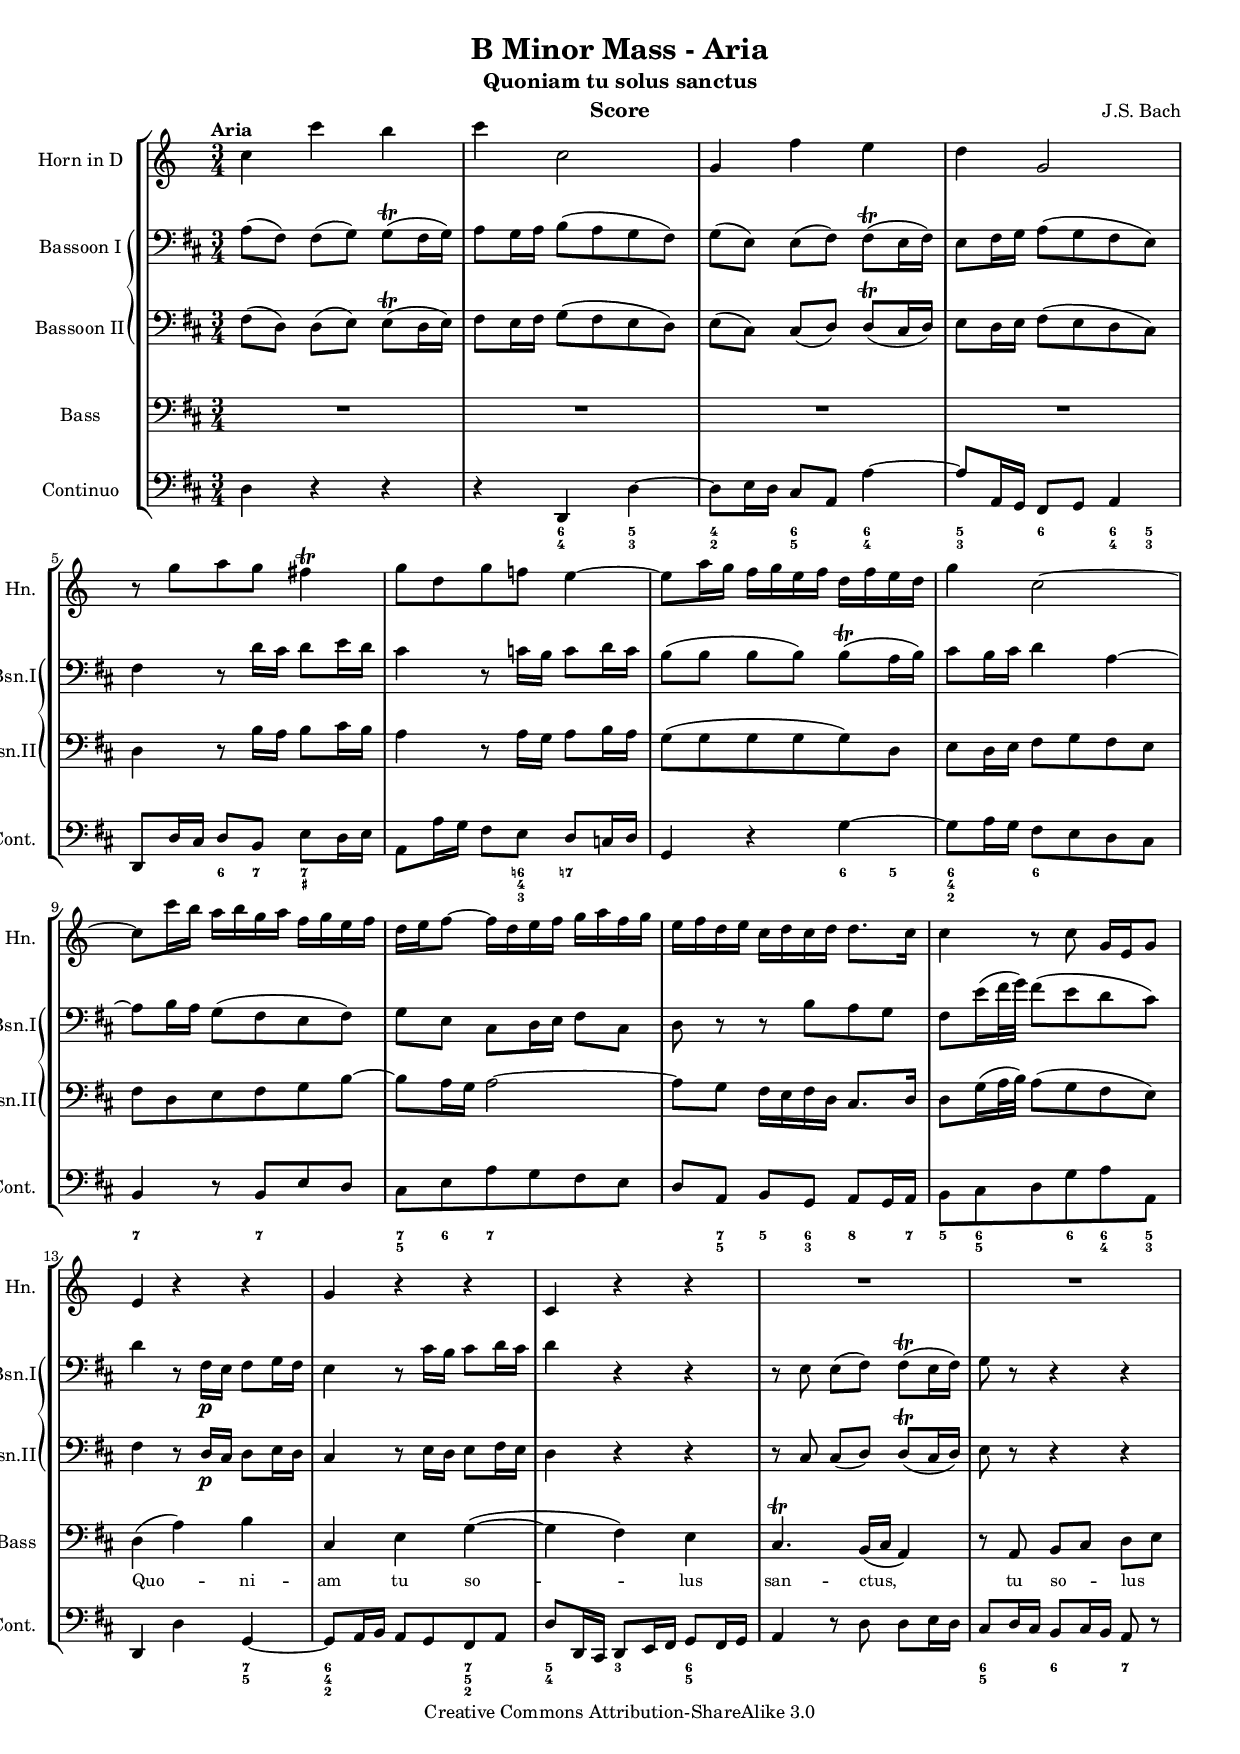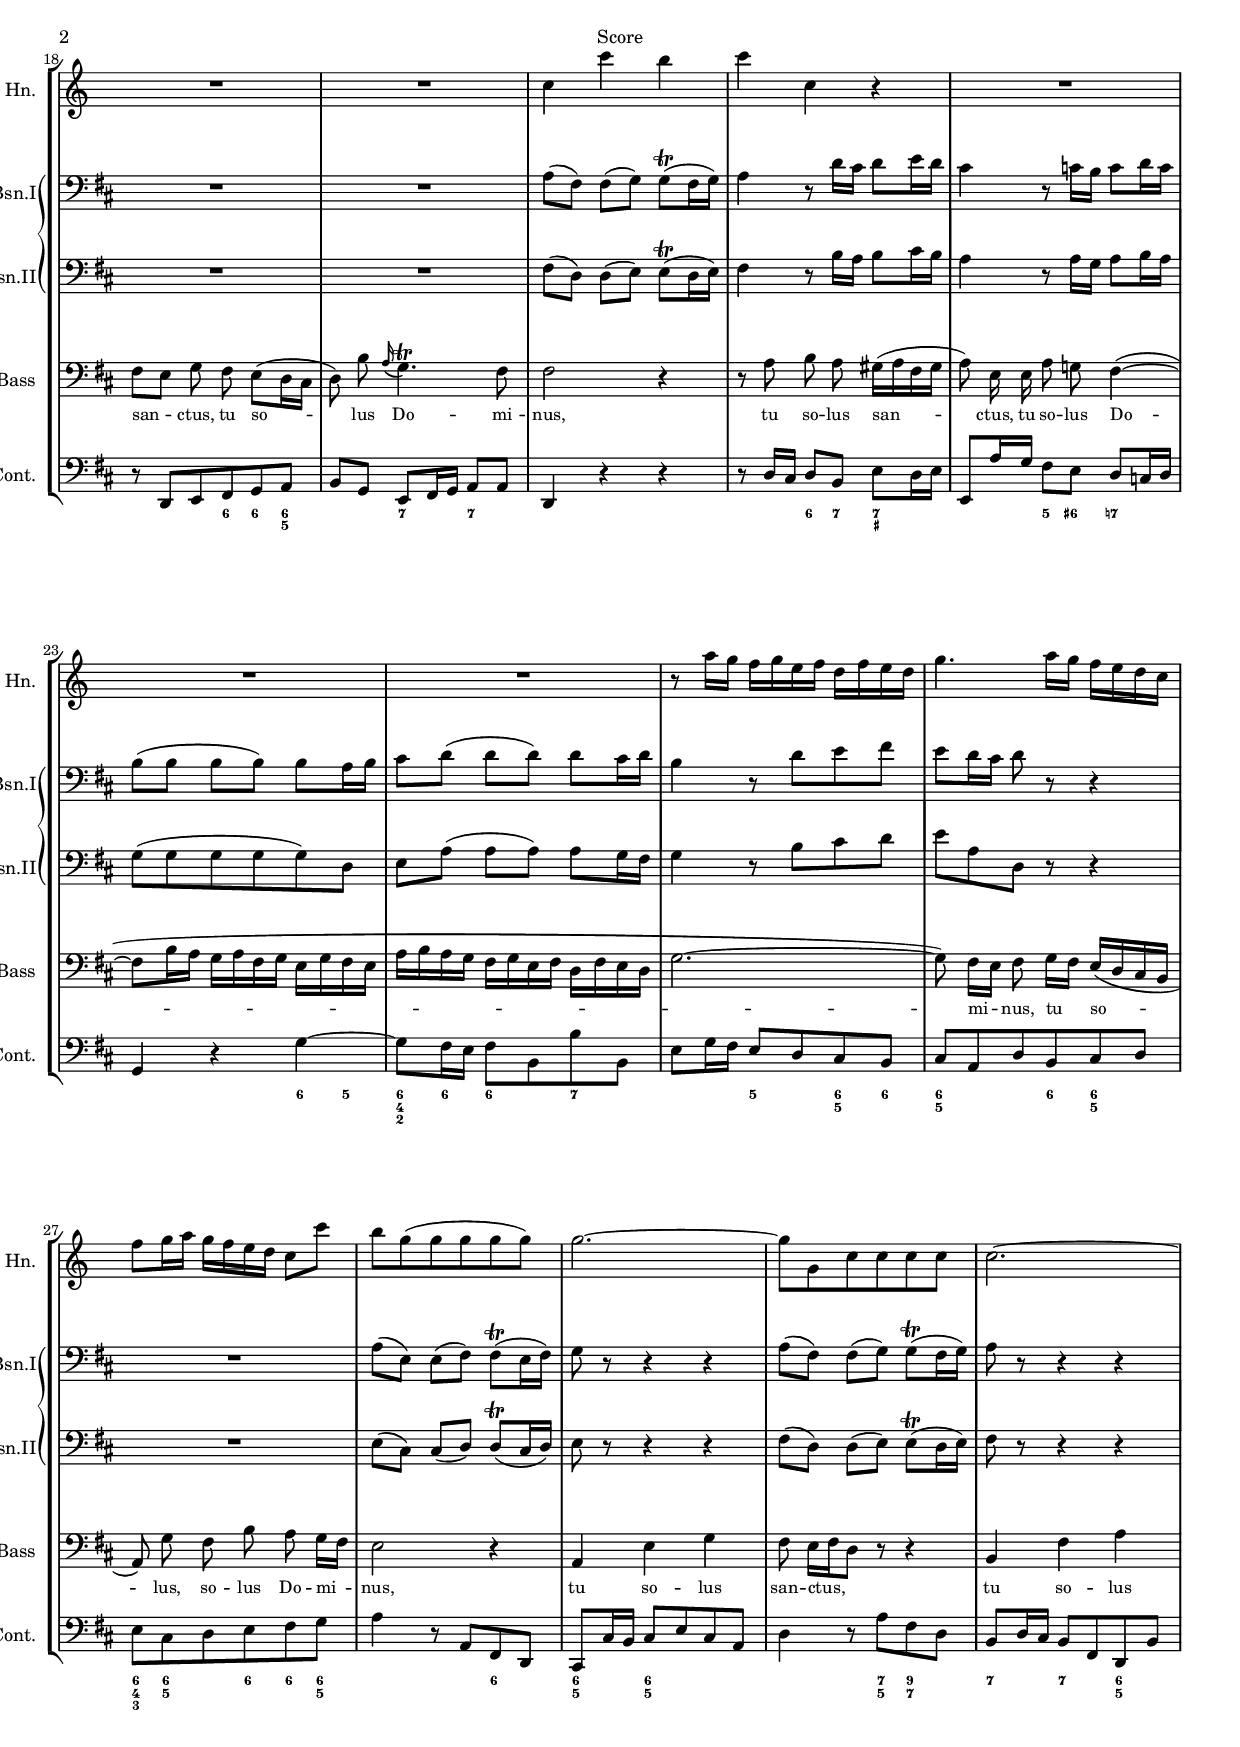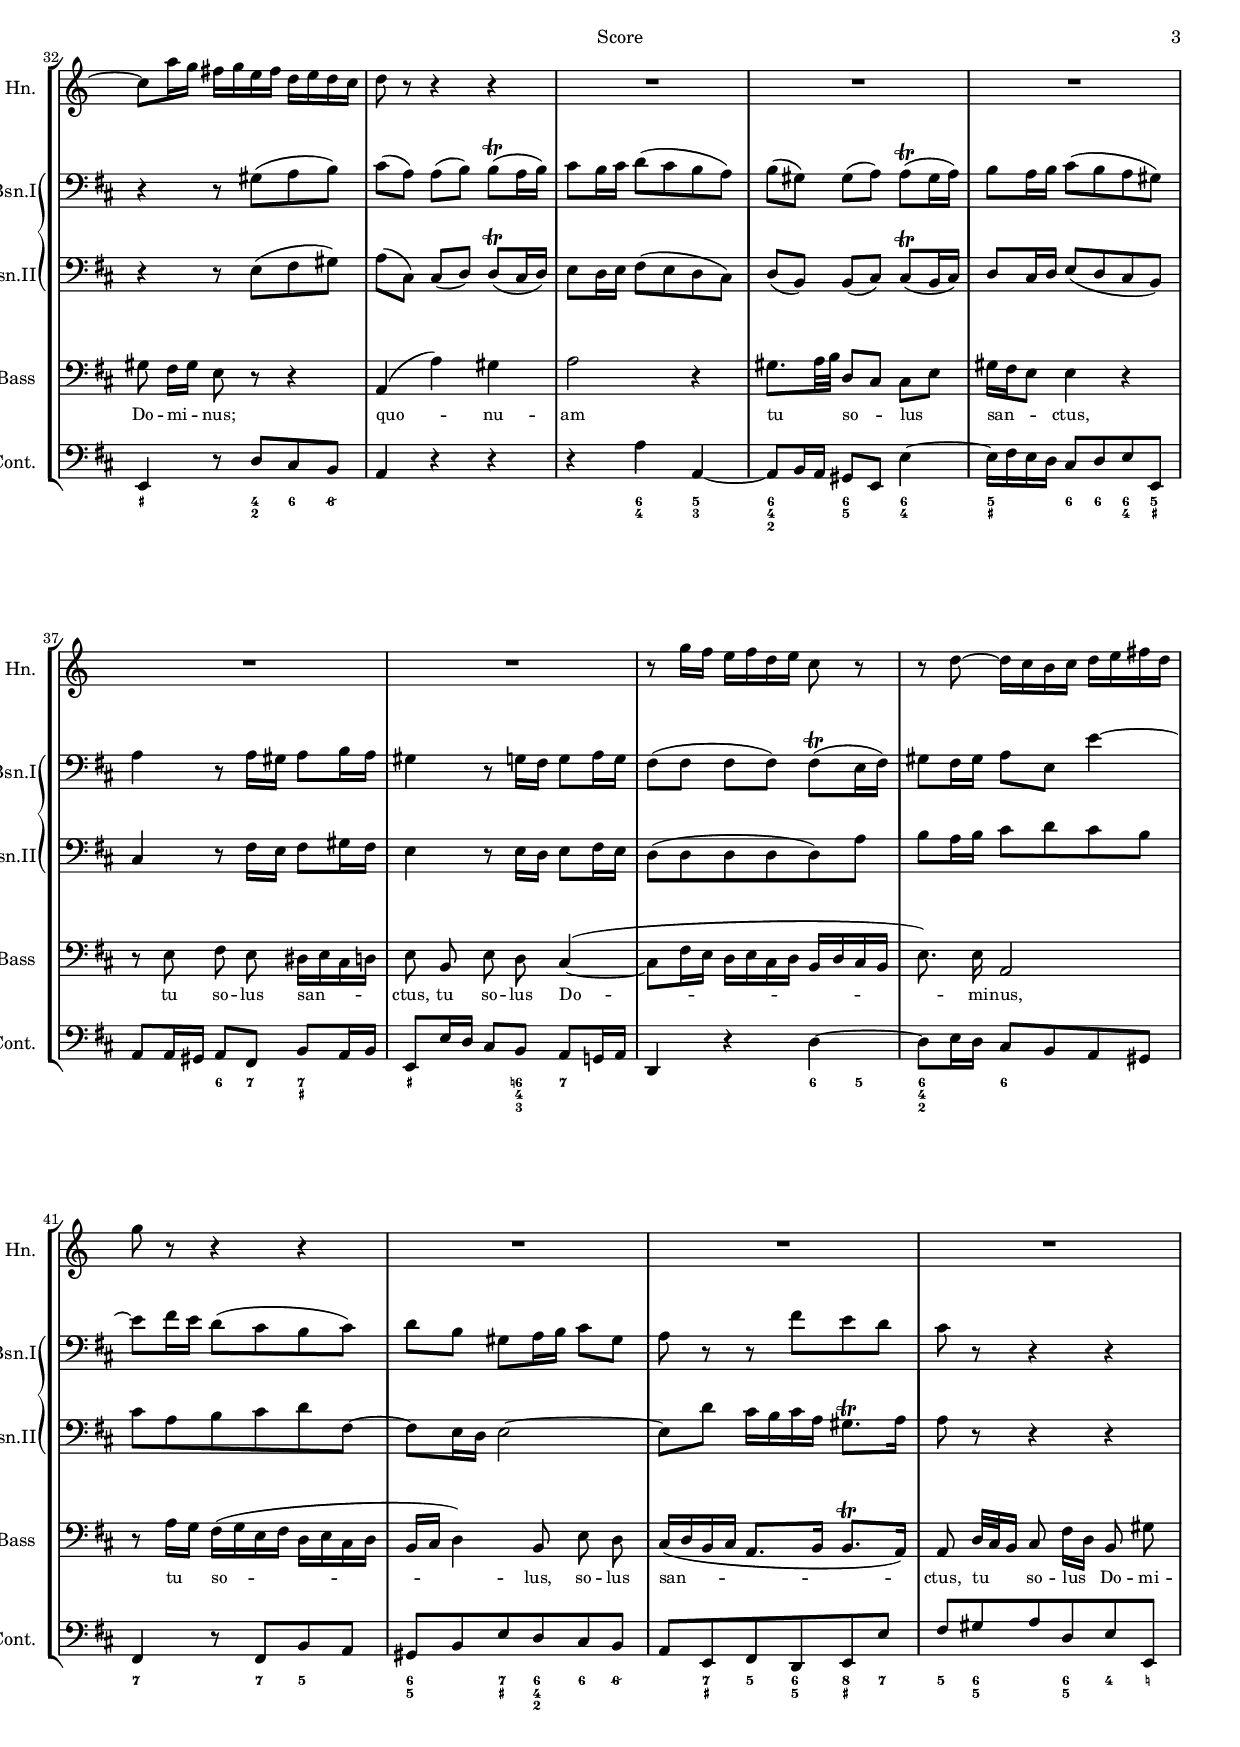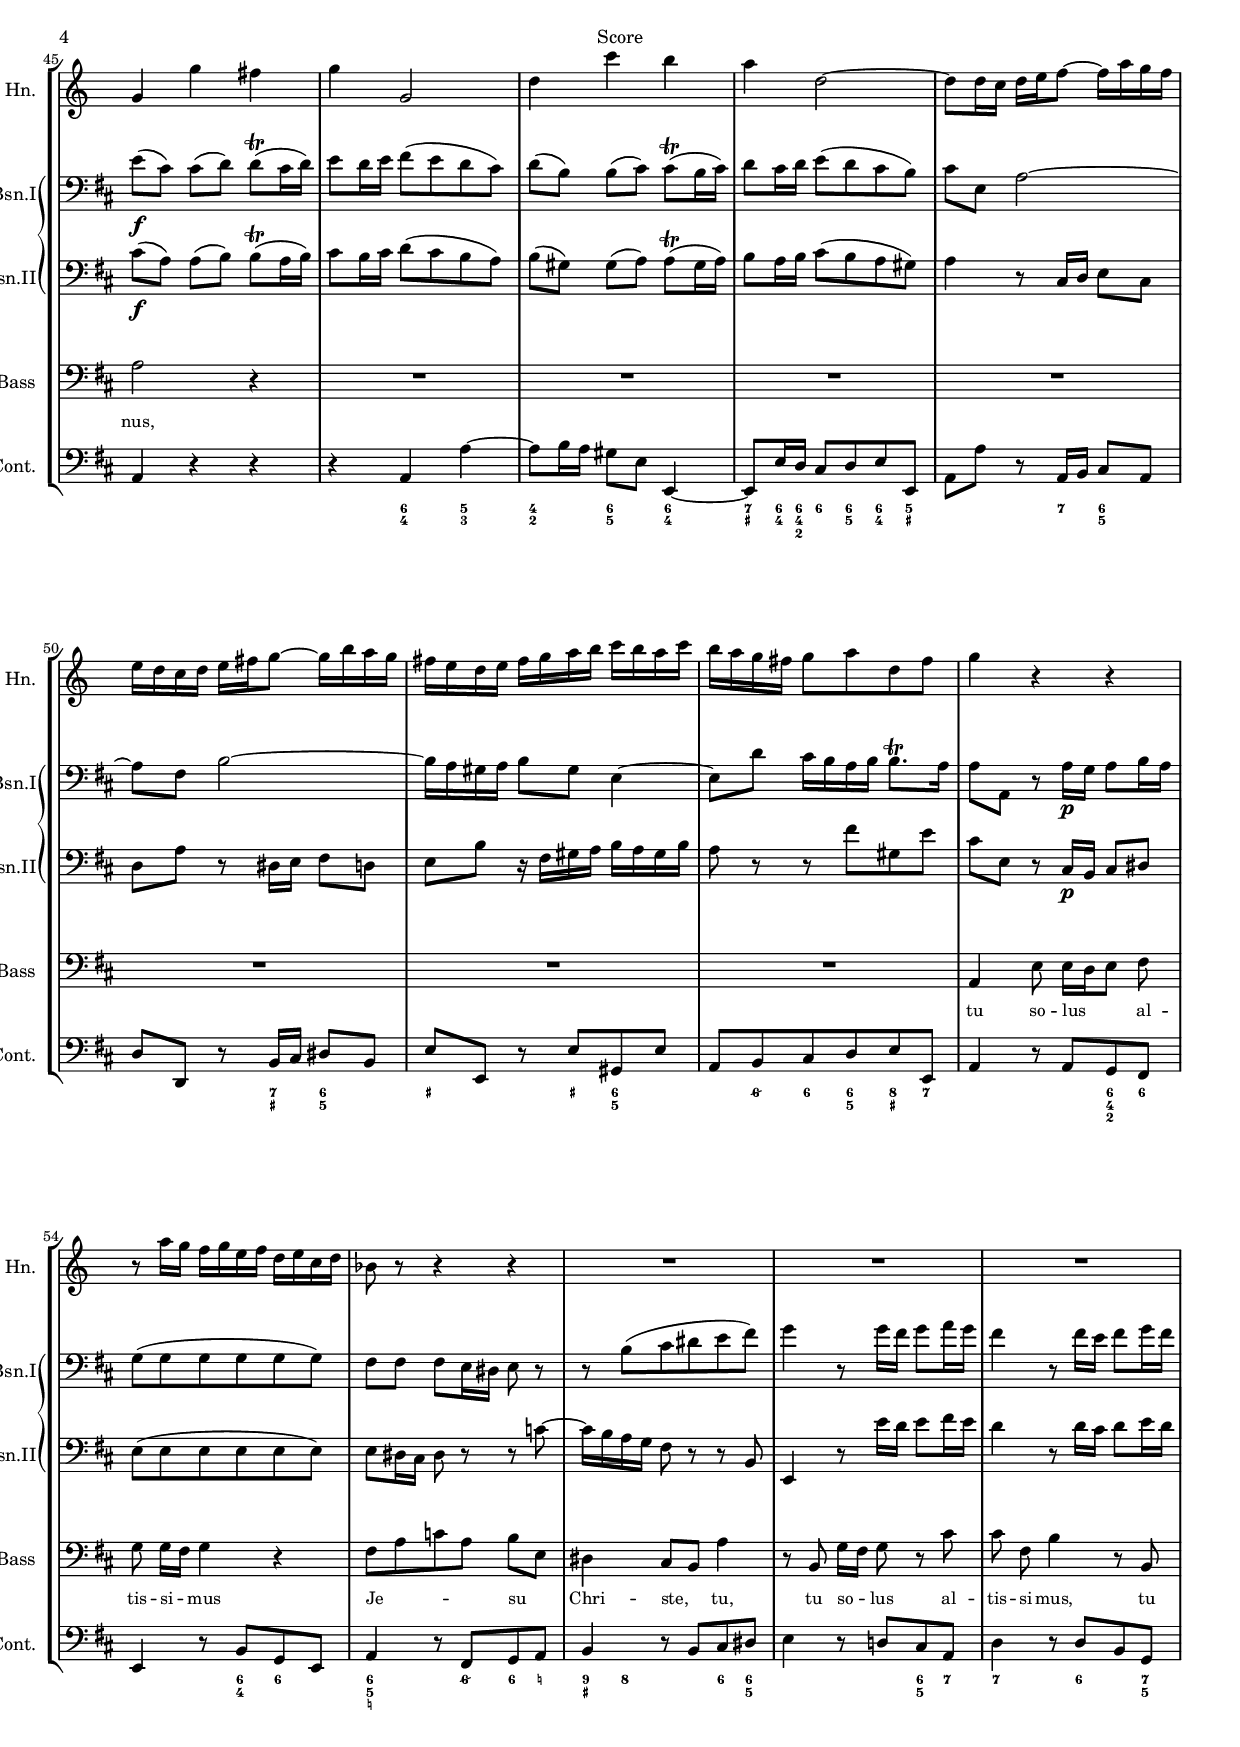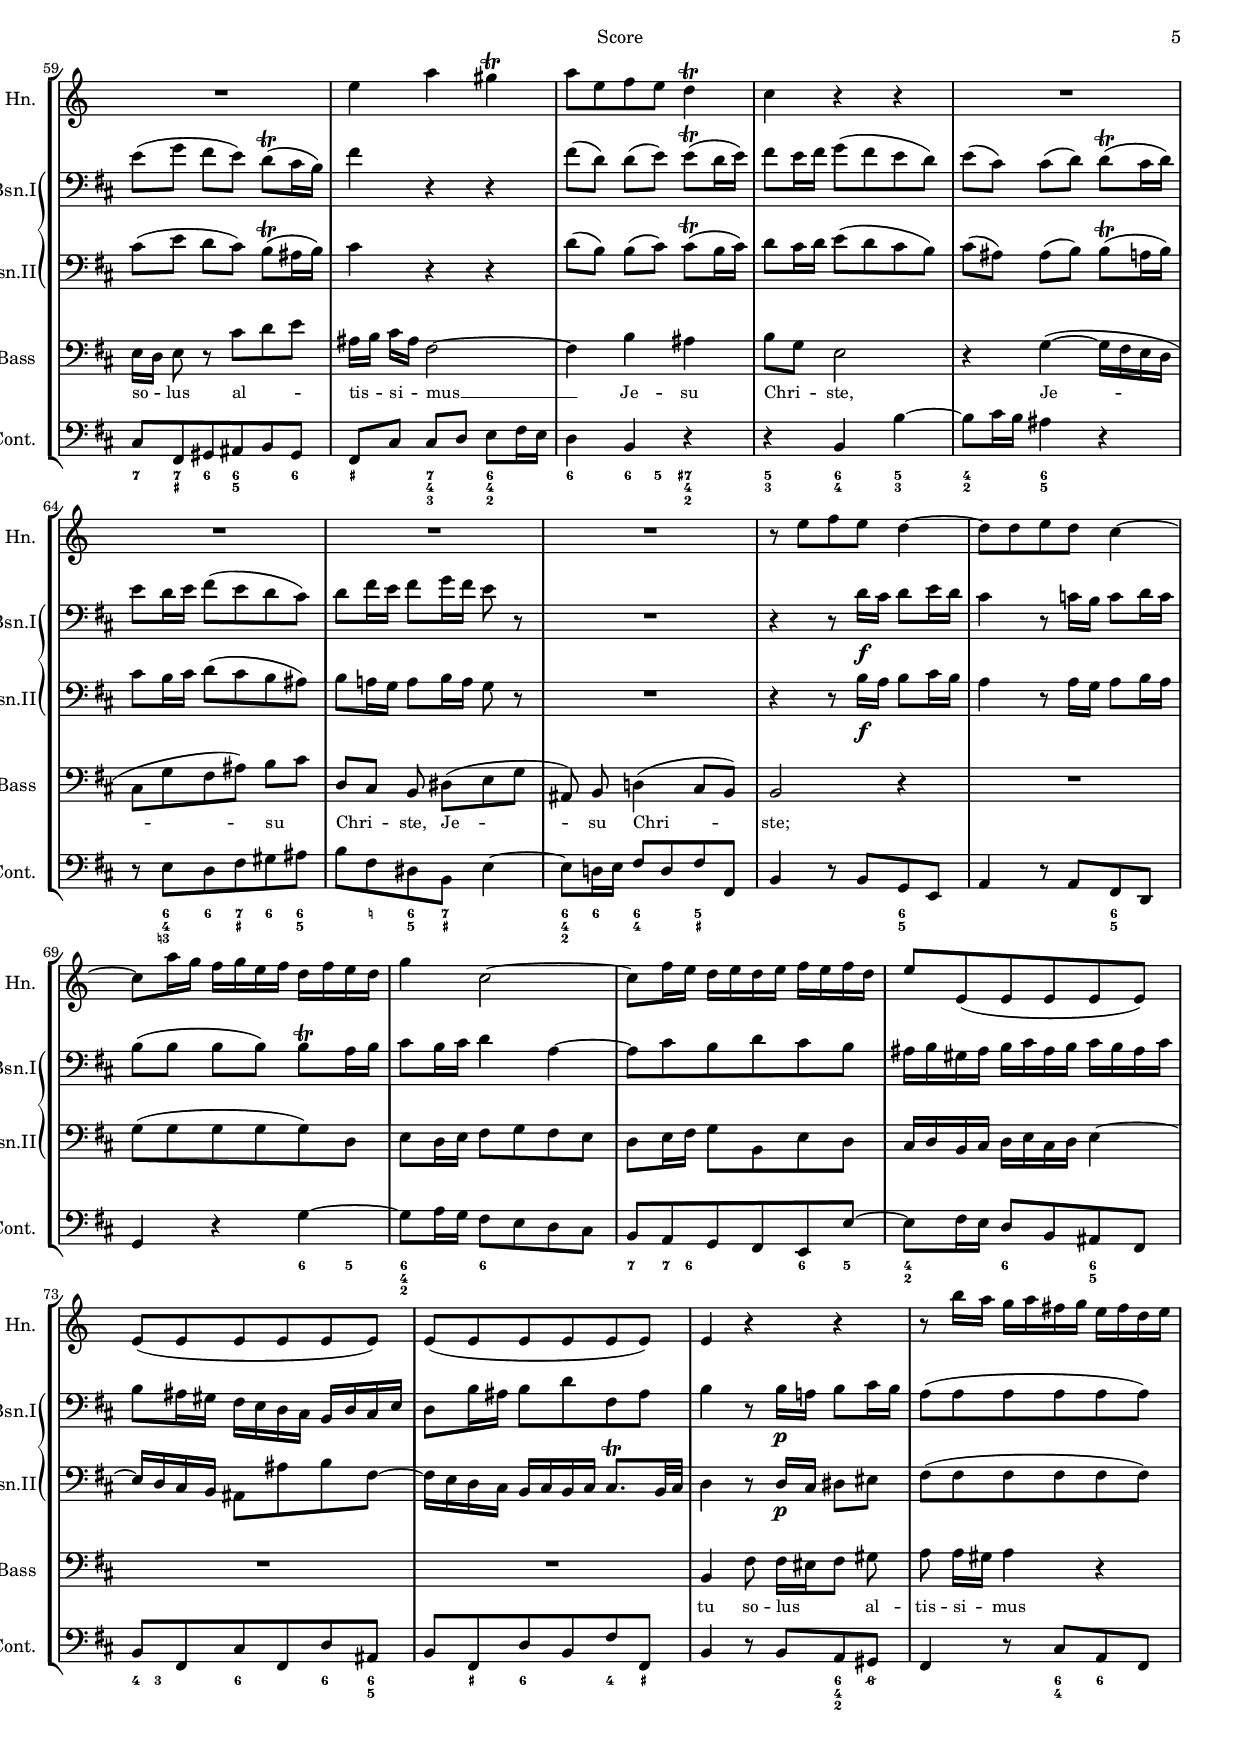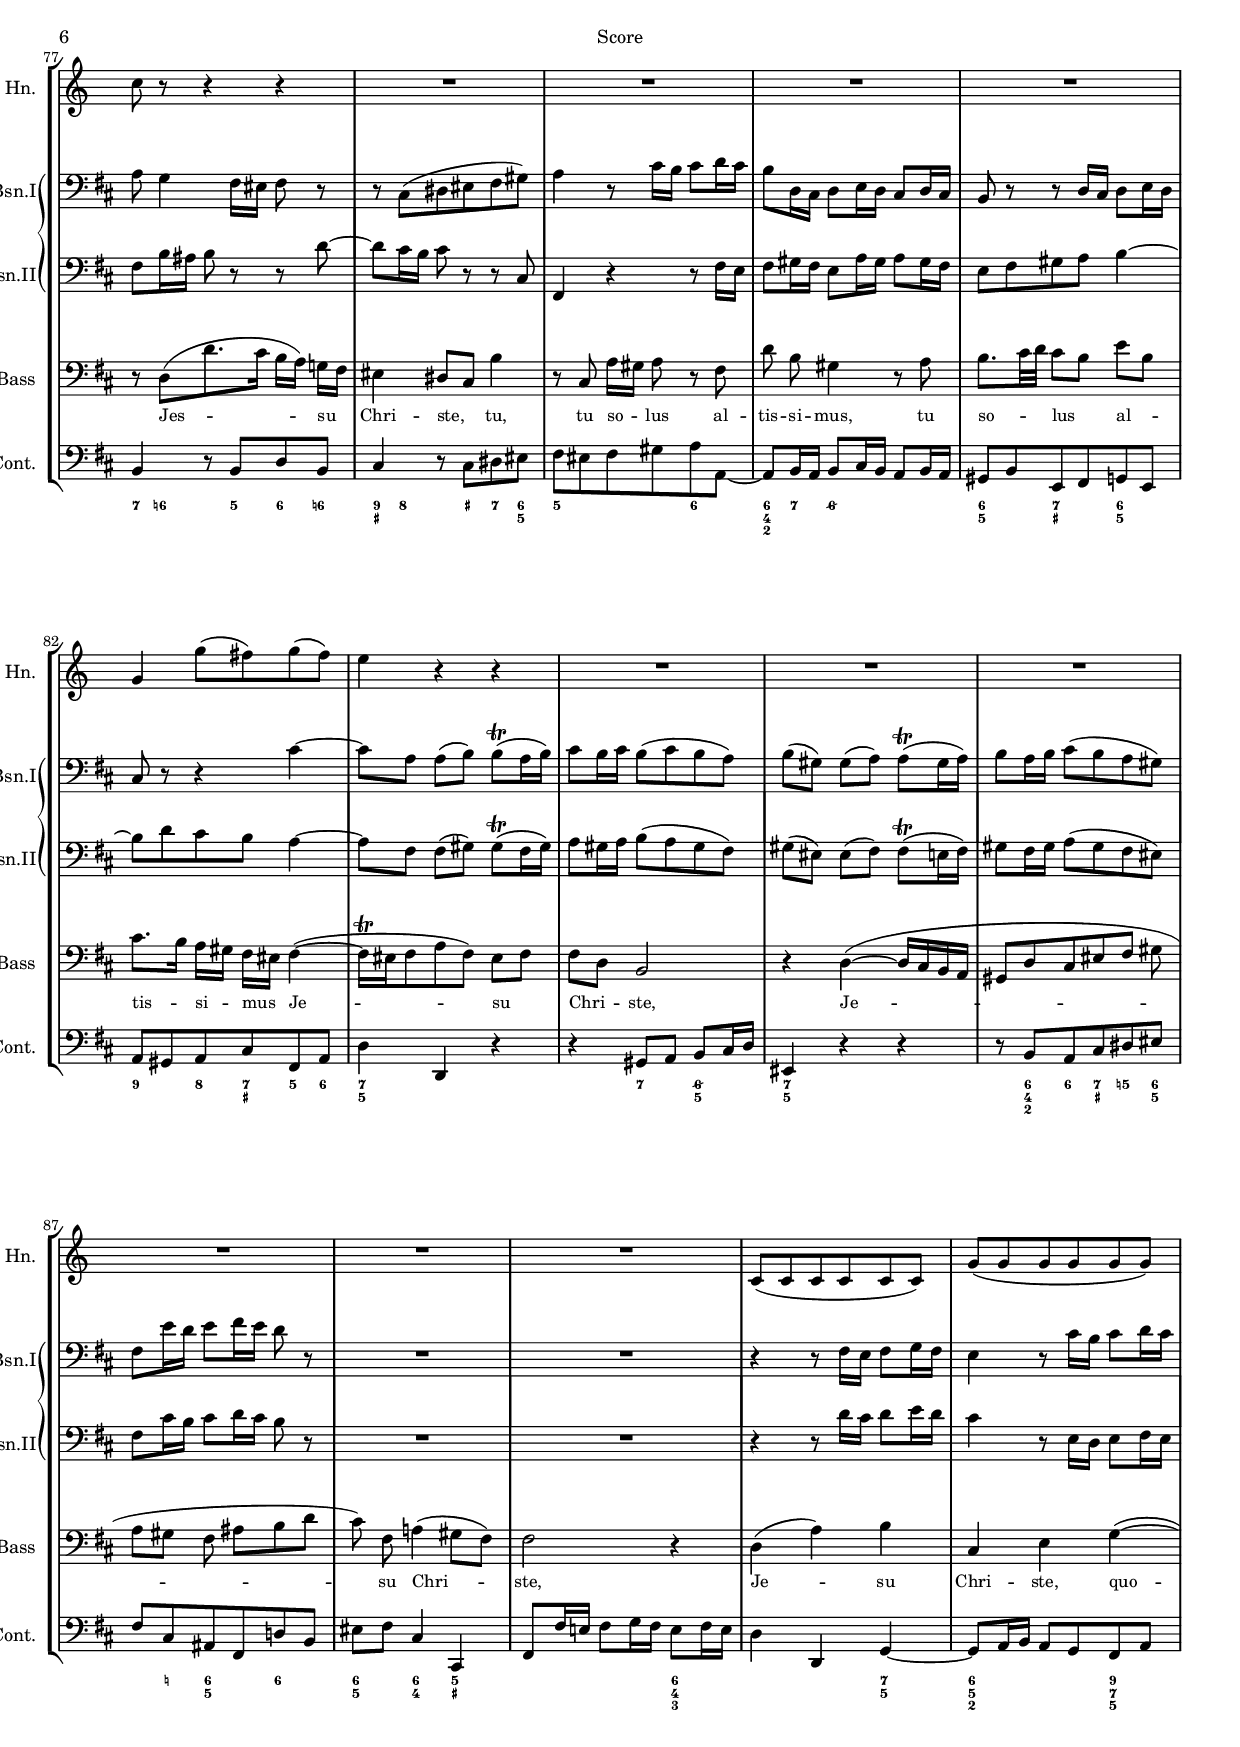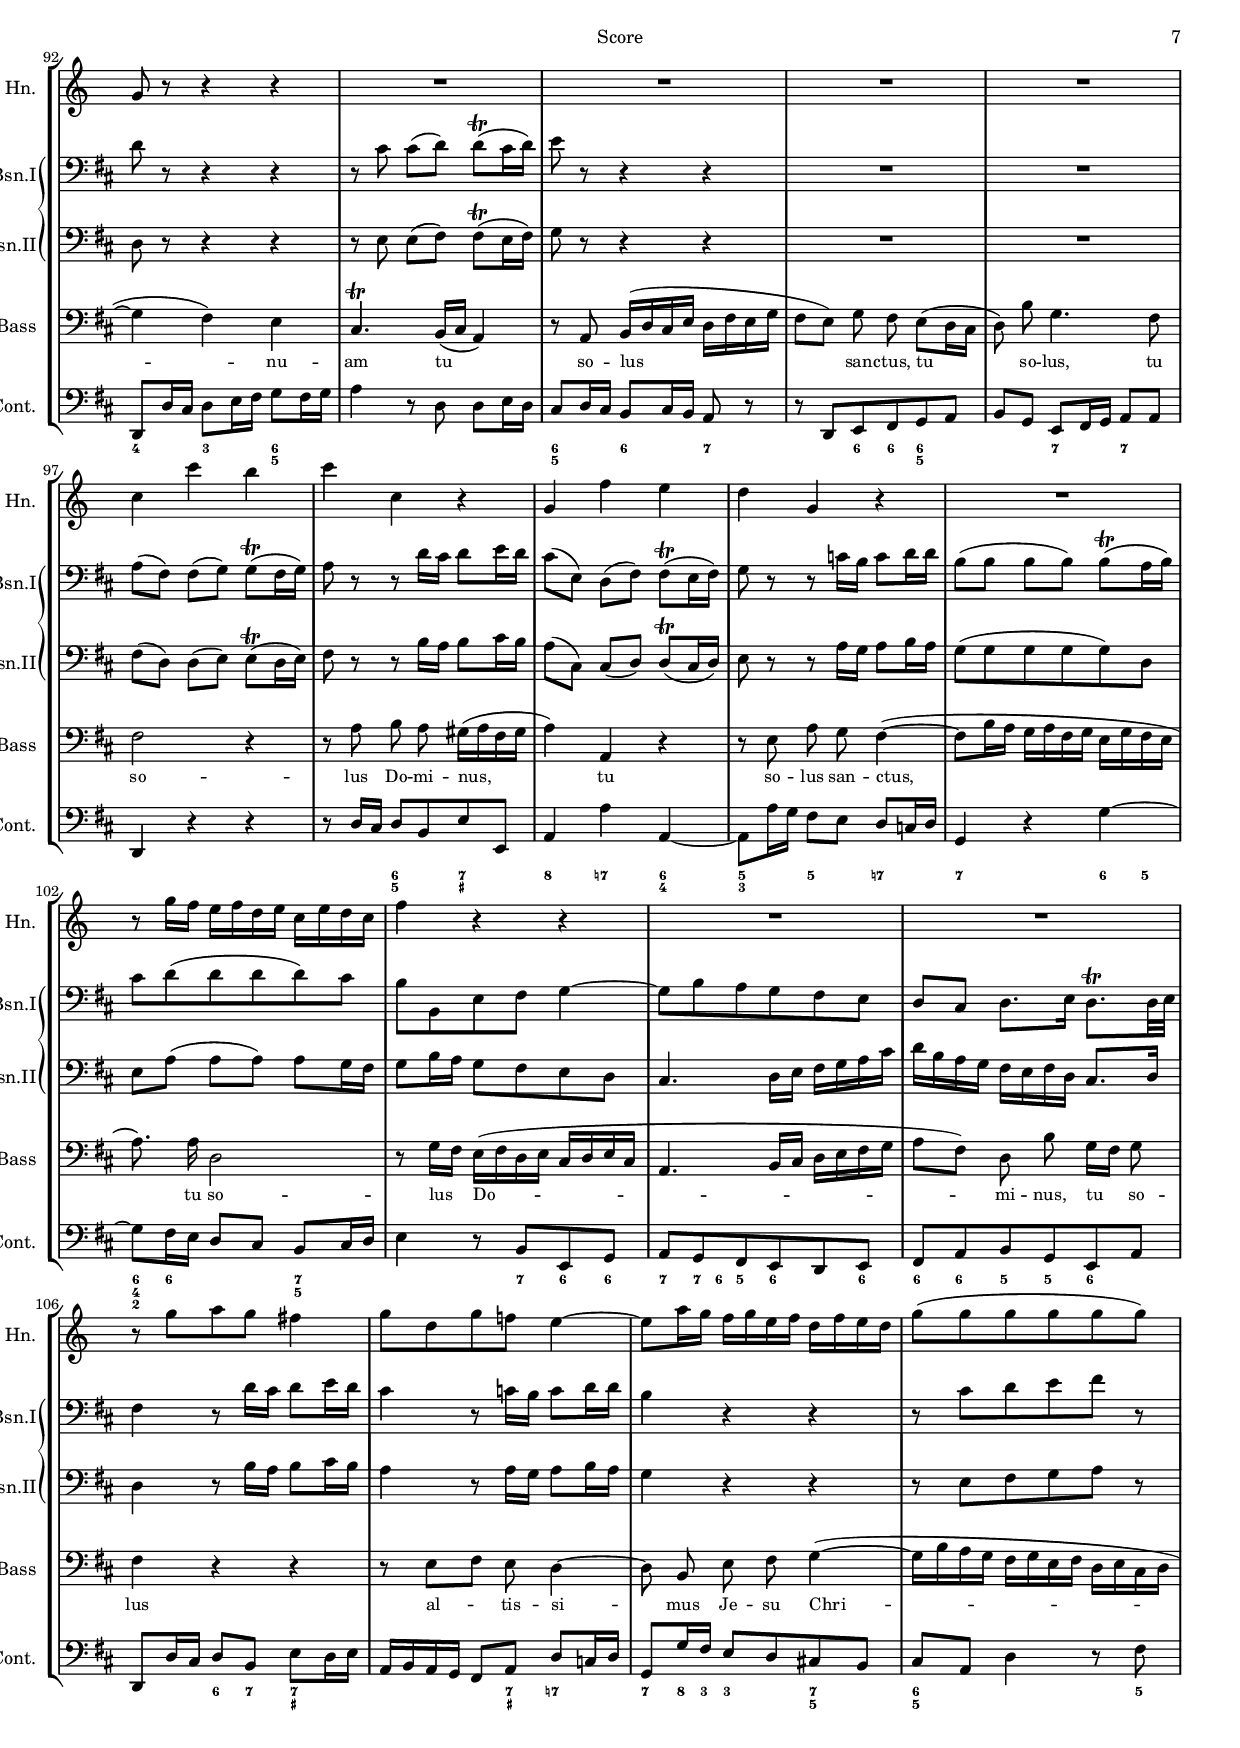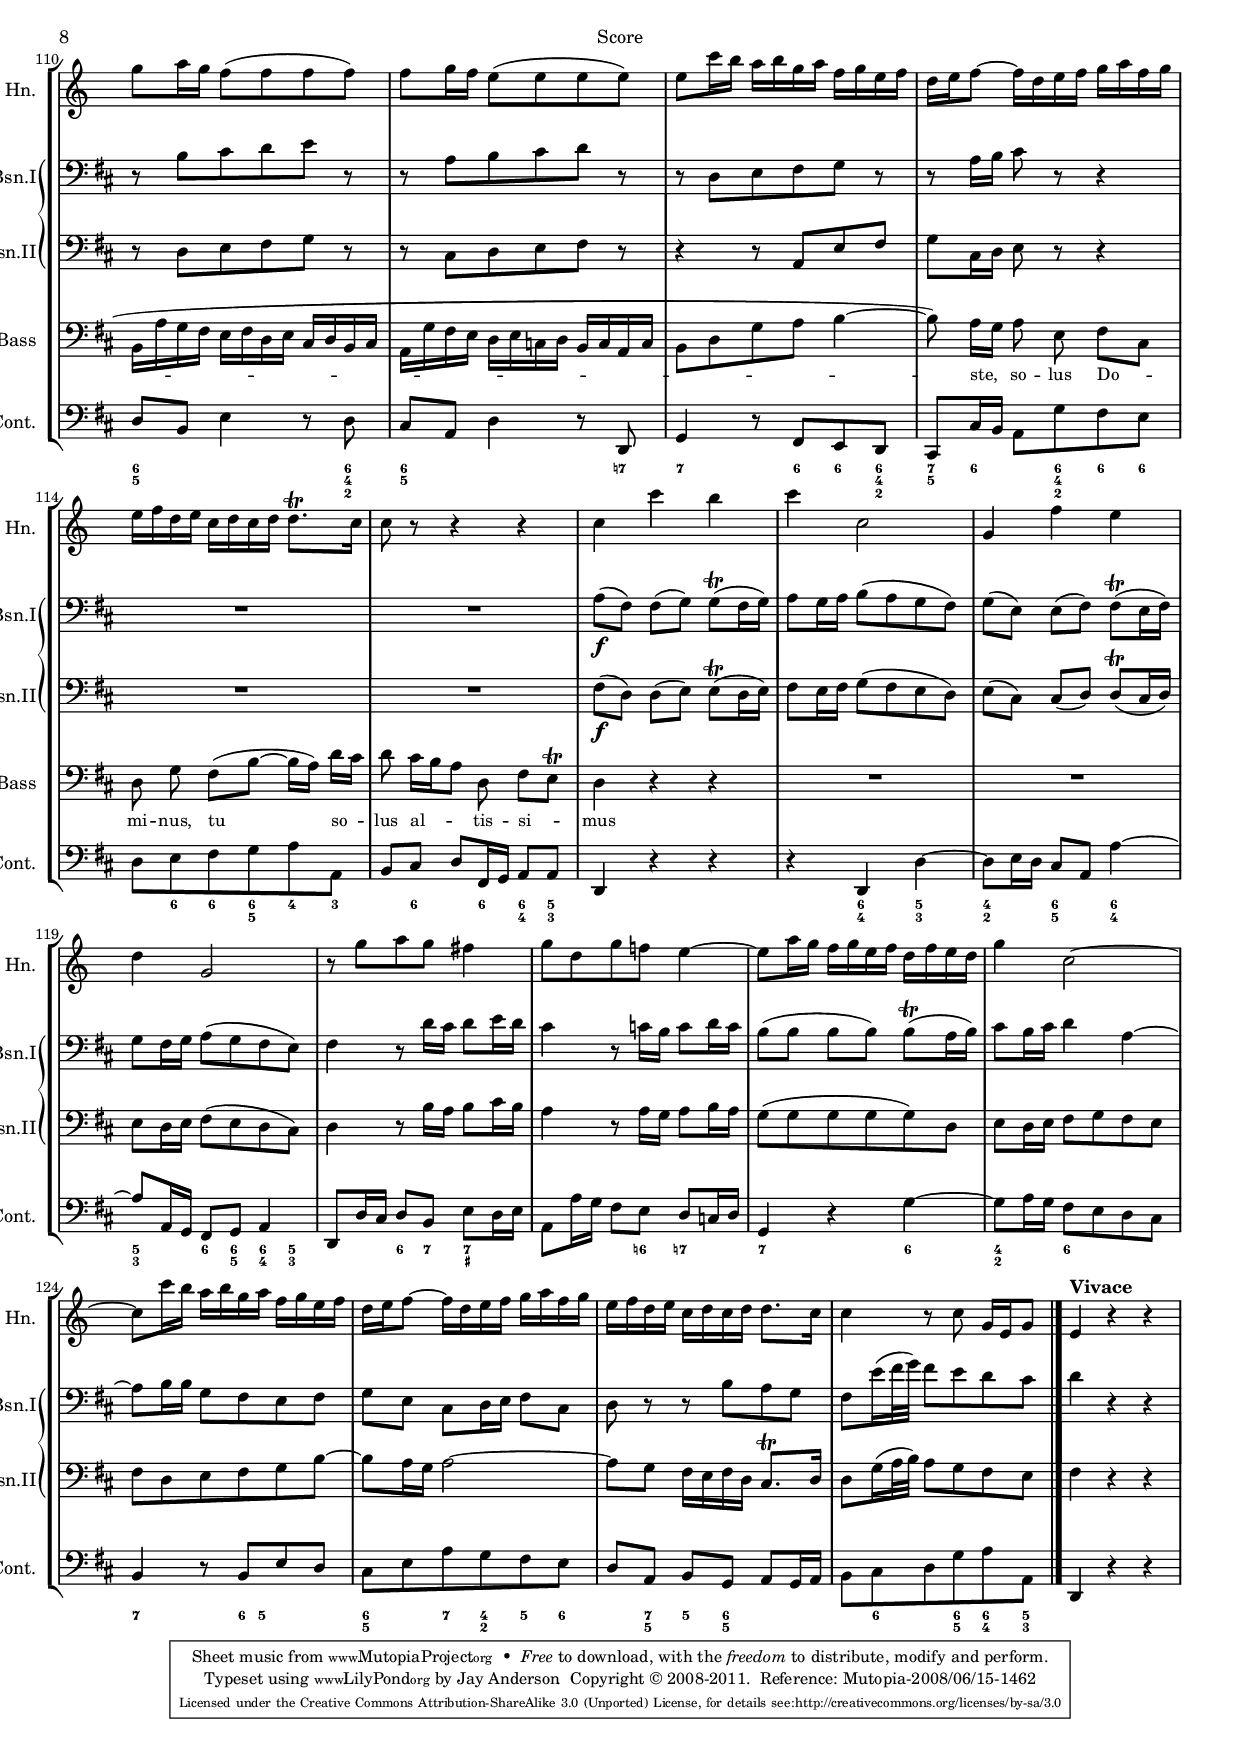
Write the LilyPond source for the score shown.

\version "2.14.1"

\include "defs.ily"
\version "2.14.1"

hornAria = \relative c''
{
  \transposition d
  \key c \major
  c4 c' b |
  c c,2 |
  g4 f' e |
  d g,2 |
  r8 g' a g fis4\trill |
  g8 d g f e4~ |
  e8 a16 g f g e f d f e d |
  g4 c,2~ |
  c8 c'16 b a b g a f g e f |
  d e f8~ f16 d e f g a f g |
  e f d e c d c d d8. c16 |
  c4 r8 c8 g16 e g8 |
  e4 r r |
  g r r |
  c, r r |
  R2.*4 |
  c'4 c' b |
  c c, r |
  R2.*3 |
  r8 a'16 g f g e f d f e d |
  g4. a16 g f e d c |
  f8 g16 a g f e d c8 c' |
  b g( g g g g) |
  g2.~ |
  g8 g, c c c c |
  c2.~ |
  c8 a'16 g fis g e fis d e d c |
  d8 r r4 r |
  R2.*5 |
  r8 g16 f e f d e c8 r |
  r d~ d16 c b c d e fis d |
  g8 r r4 r |
  R2.*3 |
  g,4 g' fis |
  g g,2 |
  d'4 c' b |
  a d,2~ |
  d8 d16 c d e f8~ f16 a g f |
  e d c d e fis g8~ g16 b a g |
  fis e d e fis g a b c b a c |
  b a g fis g8 a d, fis |
  g4 r r |
  r8 a16 g f g e f d e c d |
  bes8 r r4 r |
  R2.*4 |
  e4 a gis\trill |
  a8 e f e d4\trill |
  c r r |
  R2.*4 |
  r8 e f e d4~ |
  d8 d e d c4~ |
  c8 a'16 g f g e f d f e d |
  g4 c,2~ |
  c8 f16 e d e d e f e f d |
  e8 e,( e e e e) |
  e( e e e e e) |
  e( e e e e e) |
  e4 r r |
  r8 b''16 a g a fis g e fis d e |
  c8 r r4 r |
  R2.*4 |
  g4 g'8( fis) g( fis) |
  e4 r r |
  R2.*6 |
  c,8( c c c c c) |
  g'( g g g g g) |
  g r r4 r |
  R2.*4 |
  c4 c' b |
  c c, r |
  g f' e |
  d g, r |
  R2. |
  r8 g'16 f e f d e c e d c |
  f4 r r |
  R2.*2 |
  r8 g a g fis4 |
  g8 d g f e4~ |
  e8 a16 g f g e f d f e d |
  g8( g g g g g) |
  g a16 g f8( f f f) |
  f g16 f e8( e e e) |
  e c'16 b a b g a f g e f |
  d e f8~ f16 d e f g a f g |
  e f d e c d c d d8.\trill c16 |
  c8 r r4 r |
  c4 c' b |
  c c,2 |
  g4 f' e |
  d g,2 |
  r8 g' a g fis4 |
  g8 d g f e4~ |
  e8 a16 g f g e f d f e d |
  g4 c,2~ |
  c8 c'16 b a b g a f g e f |
  d e f8~ f16 d e f g a f g |
  e f d e c d c d d8. c16 |
  c4 r8 c g16 e g8 |

  %vivace
  e4 r r |
}

\version "2.14.1"

bassoonOneAria = \relative c'
{
  \clef bass
  \key d \major
  a8( fis) fis( g) g(\trill fis16 g) |
  a8 g16 a b8( a g fis) |
  g( e) e( fis) fis(\trill e16 fis) |
  e8 fis16 g a8( g fis e) |
  fis4 r8 d'16 cis d8 e16 d |
  cis4 r8 c16 b c8 d16 c |
  b8( b b b) b(\trill a16 b) |
  cis8 b16 cis d4 a~ |
  a8 b16 a g8( fis e fis) |
  g e cis d16 e fis8 cis |
  d r r b' a g |
  fis e'16( fis32 g) fis8( e d cis) |
  d4 r8 fis,16\p e fis8 g16 fis |
  e4 r8 cis'16 b cis8 d16 cis |
  d4 r r |
  r8 e, e( fis) fis(\trill e16 fis) |
  g8 r r4 r |
  R2.*2 |
  a8( fis) fis( g) g(\trill fis16 g) |
  a4 r8 d16 cis d8 e16 d |
  cis4 r8 c16 b c8 d16 c |
  b8( b b b) b a16 b |
  cis8 d( d d) d cis16 d |
  b4 r8 d e fis |
  e d16 cis d8 r r4 |
  R2. |
  a8( e) e( fis) fis(\trill e16 fis) |
  g8 r r4 r |
  a8( fis) fis( g) g(\trill fis16 g) |
  a8 r r4 r |
  r4 r8 gis( a b) |
  cis( a) a( b) b(\trill a16 b) |
  cis8 b16 cis d8( cis b a) |
  b( gis) gis( a) a(\trill gis16 a) |
  b8 a16 b cis8( b a gis) |
  a4 r8 a16 gis a8 b16 a |
  gis4 r8 g16 fis g8 a16 g |
  fis8( fis fis fis) fis(\trill e16 fis) |
  gis8 fis16 gis a8 e e'4~ |
  e8 fis16 e d8( cis b cis) |
  d b gis a16 b cis8 gis |
  a8 r r fis' e d |
  cis r r4 r |
  e8(\f cis) cis( d) d(\trill cis16 d) |
  e8 d16 e fis8( e d cis) |
  d( b) b( cis) cis(\trill b16 cis) |
  d8 cis16 d e8( d cis b) |
  cis e, a2~ |
  a8 fis b2~ |
  b16 a gis a b8 gis e4~ |
  e8 d' cis16 b a b b8.\trill a16 |
  a8 a, r a'16\p g a8 b16 a |
  g8( g g g g g) |
  fis fis fis e16 dis e8 r |
  r b'( cis dis e fis) |
  g4 r8 g16 fis g8 a16 g |
  fis4 r8 fis16 e fis8 g16 fis |
  e8( g fis e) d(\trill cis16 b) |
  fis'4 r r |
  fis8( d) d( e) e(\trill d16 e) |
  fis8 e16 fis g8( fis e d) |
  e( cis) cis( d) d(\trill cis16 d) |
  e8 d16 e fis8( e d cis) |
  d8 fis16 e fis8 g16 fis e8 r |
  R2. |
  r4 r8 d16\f cis d8 e16 d |
  cis4 r8 c16 b c8 d16 c |
  b8( b b b) b\trill a16 b |
  cis8 b16 cis d4 a~ |
  a8 cis b d cis b |
  ais16 b gis ais b cis ais b cis b ais cis |
  b8 ais16 gis fis e d cis b d cis e |
  d8 b'16 ais b8 d fis, ais |
  b4 r8 b16\p a b8 cis16 b |
  a8( a a a a a) |
  a g4 fis16 eis fis8 r |
  r cis( dis eis fis gis) |
  a4 r8 cis16 b cis8 d16 cis |
  b8 d,16 cis d8 e16 d cis8 d16 cis |
  b8 r r d16 cis d8 e16 d |
  cis8 r r4 cis'~ |
  cis8 a a( b) b(\trill a16 b) |
  cis8 b16 cis b8( cis b a) |
  b( gis) gis( a) a(\trill gis16 a) |
  b8 a16 b cis8( b a gis) |
  fis8 e'16 d e8 fis16 e d8 r |
  R2.*2 |
  r4 r8 fis,16 e fis8 g16 fis |
  e4 r8 cis'16 b cis8 d16 cis |
  d8 r r4 r |
  r8 cis cis( d) d(\trill cis16 d) |
  e8 r r4 r |
  R2.*2 |
  a,8( fis) fis( g) g(\trill fis16 g) |
  a8 r r d16 cis d8 e16 d |
  cis8( e,) d( fis) fis(\trill e16 fis) |
  g8 r r c16 b c8 d16 d |
  b8( b b b) b(\trill a16 b) |
  cis8 d( d d d) cis |
  b b, e fis g4~ |
  g8 b a g fis e |
  d cis d8. e16 d8.\trill d32 e |
  fis4 r8 d'16 cis d8 e16 d |
  cis4 r8 c16 b c8 d16 d |
  b4 r r |
  r8 cis d e fis r |
  r b, cis d e r |
  r a, b cis d r |
  r d, e fis g r |
  r a16 b cis8 r r4 |
  R2.*2 |
  a8(\f fis) fis( g) g(\trill fis16 g) |
  a8 g16 a b8( a g fis) |
  g( e) e( fis) fis(\trill e16 fis) |
  g8 fis16 g a8( g fis e) |
  fis4 r8 d'16 cis d8 e16 d |
  cis4 r8 c16 b c8 d16 c |
  b8( b b b) b(\trill a16 b) |
  cis8 b16 cis d4 a~ |
  a8 b16 b g8 fis e fis |
  g e cis d16 e fis8 cis |
  d r r b' a g |
  fis e'16( fis32 g) fis8 e d cis |

  %vivace
  d4 r r |
}

\version "2.14.1"

bassoonTwoAria = \relative c
{
  \clef bass
  \key d \major
  fis8( d) d( e) e(\trill d16 e) |
  fis8 e16 fis g8( fis e d) |
  e( cis) cis( d) d(\trill cis16 d) |
  e8 d16 e fis8( e d cis) |
  d4 r8 b'16 a b8 cis16 b |
  a4 r8 a16 g a8 b16 a |
  g8( g g g g) d |
  e8 d16 e fis8 g fis e |
  fis d e fis g b~ |
  b a16 g a2~ |
  a8 g fis16 e fis d cis8. d16 |
  d8 g16( a32 b) a8( g fis e) |
  fis4 r8 d16\p cis d8 e16 d |
  cis4 r8 e16 d e8 fis16 e |
  d4 r r |
  r8 cis cis( d) d(\trill cis16 d) |
  e8 r r4 r |
  R2.*2 |
  fis8( d) d( e) e(\trill d16 e) |
  fis4 r8 b16 a b8 cis16 b |
  a4 r8 a16 g a8 b16 a |
  g8( g g g g) d |
  e a( a a) a g16 fis |
  g4 r8 b cis d |
  e a, d, r r4 |
  R2. |
  e8( cis) cis( d) d(\trill cis16 d) |
  e8 r r4 r |
  fis8( d) d( e) e(\trill d16 e) |
  fis8 r r4 r |
  r r8 e( fis gis) |
  a( cis,) cis( d) d(\trill cis16 d) |
  e8 d16 e fis8( e d cis) |
  d( b) b( cis) cis(\trill b16 cis) |
  d8 cis16 d e8( d cis b) |
  cis4 r8 fis16 e fis8 gis16 fis |
  e4 r8 e16 d e8 fis16 e |
  d8( d d d d) a' |
  b a16 b cis8 d cis b |
  cis a b cis d fis,~ |
  fis e16 d e2~ |
  e8 d' cis16 b cis a gis8.\trill a16 |
  a8 r r4 r |
  cis8(\f a) a( b) b( \trill a16 b) |
  cis8 b16 cis d8( cis b a) |
  b( gis) gis( a) a(\trill gis16 a) |
  b8 a16 b cis8( b a gis) |
  a4 r8 cis,16 d e8 cis |
  d a' r8 dis,16 e fis8 d |
  e b' r16 fis gis a b a gis b |
  a8 r r fis' gis, e' |
  cis e, r8 cis16\p b cis8 dis |
  e( e e e e e) |
  e dis16 cis dis8 r r c'~ |
  c16 b a g fis8 r r b, |
  e,4 r8 e''16 d e8 fis16 e |
  d4 r8 d16 cis d8 e16 d |
  cis8( e d cis) b(\trill ais16 b) |
  cis4 r r |
  d8( b) b( cis) cis(\trill b16 cis) |
  d8 cis16 d e8( d cis b) |
  cis( ais) ais( b) b(\trill a16 b) |
  cis8 b16 cis d8( cis b ais) |
  b8 a16 g a8 b16 a g8 r |
  R2. |
  r4 r8 b16\f a b8 cis16 b |
  a4 r8 a16 g a8 b16 a |
  g8( g g g g) d |
  e8 d16 e fis8 g fis e |
  d8 e16 fis g8 b, e d |
  cis16 d b cis d e cis d e4~ |
  e16 d cis b ais8 ais' b fis~ |
  fis16 e d cis b cis b cis cis8.\trill b32 cis |
  d4 r8 d16\p cis dis8 eis |
  fis( fis fis fis fis fis) |
  fis b16 ais b8 r r d~ |
  d cis16 b cis8 r r cis, |
  fis,4 r r8 fis'16 e |
  fis8 gis16 fis e8 a16 gis a8 gis16 fis |
  e8 fis gis a b4~ |
  b8 d cis b a4~ |
  a8 fis fis( gis) gis(\trill fis16 gis) |
  a8 gis16 a b8( a gis fis) |
  gis( eis) eis( fis) fis(\trill e16 fis) |
  gis8 fis16 gis a8( gis fis eis) |
  fis8 cis'16 b cis8 d16 cis b8 r |
  R2.*2 |
  r4 r8 d16 cis d8 e16 d |
  cis4 r8 e,16 d e8 fis16 e |
  d8 r r4 r |
  r8 e e( fis) fis(\trill e16 fis) |
  g8 r r4 r |
  R2.*2 |
  fis8( d) d( e) e(\trill d16 e) |
  fis8 r r b16 a b8 cis16 b |
  a8( cis,) cis( d) d(\trill cis16 d) |
  e8 r r a16 g a8 b16 a |
  g8( g g g g) d |
  e a( a a) a g16 fis |
  g8 b16 a g8 fis e d |
  cis4. d16 e fis g a cis |
  d b a g fis e fis d cis8. d16 |
  d4 r8 b'16 a b8 cis16 b |
  a4 r8 a16 g a8 b16 a |
  g4 r r |
  r8 e fis g a r |
  r d, e fis g r |
  r cis, d e fis r |
  r4 r8 a, e' fis |
  g cis,16 d e8 r r4 |
  R2.*2 |
  fis8(\f d) d( e) e(\trill d16 e) |
  fis8 e16 fis g8( fis e d) |
  e( cis) cis( d) d(\trill cis16 d) |
  e8 d16 e fis8( e d cis) |
  d4 r8 b'16 a b8 cis16 b |
  a4 r8 a16 g a8 b16 a |
  g8( g g g g) d |
  e8 d16 e fis8 g fis e |
  fis d e fis g b~ |
  b a16 g a2~ |
  a8 g fis16 e fis d cis8.\trill d16 |
  d8 g16( a32 b) a8 g fis e |

  %vivace
  fis4 r r |
}

\version "2.14.1"

bassAria = \relative c
{
  \clef bass
  \key d \major
  \autoBeamOff
  R2.*12 |
  d4( a') b |
  cis, e g~( |
  g fis) e |
  cis4.\trill b16[( cis] a4) |
  r8 a b[ cis] d[ e] |
  fis[ e] g fis e[( d16 cis] |
  d8) b' \appoggiatura a16 g4.\trill fis8 |
  fis2 r4 |
  r8 a b a gis16[( a fis gis] |
  a8) e16 e a8 g fis4~( |
  \autoBeamOn
  fis8 b16 a g a fis g e g fis e |
  a b a g fis g e fis d fis e d |
  g2.~ |
  \autoBeamOff
  g8) fis16[ e] fis8 g16[ fis] e[( d cis b] |
  a8) g' fis b a g16[ fis] |
  e2 r4 |
  a, e' g |
  fis8 e16[ fis d8] r r4 |
  b4 fis' a |
  gis8 fis16[ gis] e8 r r4 |
  a,4( a') gis |
  a2 r4 |
  gis8.[ a32 b] d,8[ cis] cis[ e] |
  gis16[ fis e8] e4 r |
  r8 e fis e dis16[ e cis d] |
  e8 b e d cis4~( |
  \autoBeamOn
  cis8 fis16 e d e cis d b d cis b |
  \autoBeamOff
  e8.) e16 a,2 |
  r8 a'16[ g] fis[( g e fis] d[ e cis d] |
  b[ cis] d4) b8 e d |
  \autoBeamOn
  cis16( d b cis a8. b16 b8.\trill a16) |
  \autoBeamOff
  a8 d32[ cis b16] cis8 fis16[ d] b8 gis' |
  a2 r4 |
  R2.*7 |
  a,4 e'8 e16[ d e8] fis8 |
  g g16[ fis] g4 r |
  fis8[ a c a] b[ e,] |
  dis4 cis8[ b] a'4 |
  r8 b, g'16[ fis] g8 r cis |
  cis fis, b4 r8 b, |
  e16[ d] e8 r cis'[ d e] |
  ais,16[ b] cis[ ais] fis2~ |
  fis4 b ais |
  b8[ g] e2 |
  r4 g4~( g16[ fis e d] |
  cis8[ g' fis ais]) b[ cis] |
  d,[ cis] b dis[( e g] |
  ais,) b d4( cis8[ b]) |
  b2 r4 |
  R2.*7 |
  b4 fis'8 fis16[ eis fis8] gis |
  a a16[ gis] a4 r |
  r8 d,[( d'8. cis16] b[ a]) g[ fis] |
  eis4 dis8[ cis] b'4 |
  r8 cis, a'16[ gis] a8 r fis |
  d'8 b gis4 r8 a |
  b8.[ cis32 d] cis8[ b] e[ b] |
  cis8.[ b16] a16[ gis] fis[ eis] fis4~( |
  fis16[\trill eis fis8 a fis]) eis[ fis] |
  fis[ d] b2 |
  r4 d~( d16[ cis b a] |
  gis8[ d' cis eis fis] gis |
  a[ gis] fis ais[( b d] |
  cis) fis, a4( gis8[ fis]) |
  fis2 r4 |
  d( a') b |
  cis, e g~( |
  g fis) e |
  cis4.\trill b16[( cis] a4) |
  r8 a b16[( d cis e] d[ fis e g] |
  fis8[ e]) g fis e[( d16 cis] |
  d8) b' g4. fis8 |
  fis2 r4 |
  r8 a b a gis16[( a fis gis] |
  a4) a, r |
  r8 e' a g fis4~( |
  \autoBeamOn
  fis8 b16 a g a fis g e g fis e |
  \autoBeamOff
  a8.) a16 d,2 |
  r8 g16[ fis] e[( fis d e] cis[ d e cis] |
  a4. b16[ cis] d[ e fis g] |
  a8[ fis]) d8 b' g16[ fis] g8 |
  fis4 r r |
  r8 e[ fis] e d4~ |
  d8 b e fis g4~( |
  \autoBeamOn
  g16 b a g fis g e fis d e cis d |
  b a' g fis e fis d e cis d b cis |
  a g' fis e d e c d b c a c |
  b8 d g a b4~ |
  \autoBeamOff
  b8) a16[ g] a8 e fis[ cis] |
  d g fis[( b]~ b16[ a]) d[ cis] |
  d8 cis16[ b a8] d, fis[ e]\trill |
  d4 r r |
  R2.*11 |

  %vivace
  R2. |
}

textAria = \lyricmode
{
  Quo -- ni -- am tu so -- lus san -- ctus,
  tu so -- lus san -- ctus, tu so -- lus Do -- mi -- nus,
  tu so -- lus san -- ctus, tu so -- lus Do -- mi -- nus,
  tu so -- lus, so -- lus Do -- mi -- nus,
  tu so -- lus san -- ctus,
  tu so -- lus Do -- mi -- nus;
  quo -- nu -- am tu so -- lus san -- ctus,
  tu so -- lus san -- ctus, tu so -- lus Do -- mi -- nus,
  tu so -- lus, so -- lus san -- ctus, tu so -- lus Do -- mi -- nus,
  tu so -- lus al -- tis -- si -- mus Je -- su Chri -- ste,
  tu, tu so -- lus al -- tis -- si -- mus,
  tu so -- lus al -- tis -- si -- mus __ Je -- su Chri -- ste,
  Je -- su Chri -- ste, Je -- su Chri -- ste;
  tu so -- lus al -- tis -- si -- mus Jes -- su Chri -- ste,
  tu, tu so -- lus al -- tis -- si -- mus,
  tu so -- lus al -- tis -- si -- mus Je -- su Chri -- ste,
  Je -- su Chri -- ste, Je -- su Chri -- ste,
  quo -- nu -- am tu so -- lus san -- ctus,
  tu so -- lus, tu so -- lus Do -- mi -- nus,
  tu so -- lus san -- ctus, tu so -- lus Do -- mi -- nus,
  tu so -- lus al -- tis -- si -- mus Je -- su Chri -- ste,
  so -- lus Do -- mi -- nus,
  tu so -- lus al -- tis -- si -- mus Je -- su Chri -- ste.
}

\version "2.14.1"

continuoAria = \relative c
{
  \clef bass
  \key d \major
  d4 r r |
  r d, d'~ |
  d8 e16 d cis8 a a'4~ |
  a8 a,16 g fis8 g a4 |
  d,8 d'16 cis d8 b e8 d16 e |
  a,8 a'16 g fis8 e d c16 d |
  g,4 r g'~ |
  g8 a16 g fis8 e d cis |
  b4 r8 b e d |
  cis e a g fis e |
  d a b g a g16 a |
  b8 cis d g a a, |
  d,4 d' g,~ |
  g8 a16 b a8 g fis a |
  d d,16 cis d8 e16 fis g8 fis16 g |
  a4 r8 d d e16 d |
  cis8 d16 cis b8 cis16 b a8 r |
  r d, e fis g a 
  b g e fis16 g a8 a |
  d,4 r r |
  r8 d'16 cis d8 b e d16 e |
  e,8 a'16 g fis8 e d c16 d |
  g,4 r g'~ |
  g8 fis16 e fis8 b, b' b, |
  e g16 fis e8 d cis b |
  cis a d b cis d |
  e cis d e fis g |
  a4 r8 a, fis d |
  cis cis'16 b cis8 e cis a |
  d4 r8 a' fis d |
  b d16 cis b8 fis d b' |
  e,4 r8 d' cis b |
  a4 r r |
  r a' a,~ |
  a8 b16 a gis8 e e'4~ |
  e16 fis e d cis8 d e e, |
  a a16 gis a8 fis b8 a16 b |
  e,8 e'16 d cis8 b a g16 a |
  d,4 r d'~ |
  d8 e16 d cis8 b a gis |
  fis4 r8 fis8 b a |
  gis b e d cis b |
  a e fis d e e' |
  fis gis a d, e e, |
  a4 r r |
  r a a'~ |
  a8 b16 a gis8 e e,4~ |
  e8 e'16 d cis8 d e e, |
  a a' r a,16 b cis8 a |
  d d, r b'16 cis dis8 b |
  e e, r e' gis, e' |
  a, b cis d e e, |
  a4 r8 a g fis |
  e4 r8 b' g e |
  a4 r8 fis g a |
  b4 r8 b cis dis |
  e4 r8 d cis a |
  d4 r8 d b g |
  cis fis, gis ais b gis |
  fis cis' cis d e fis16 e |
  d4 b r |
  r b b'~ |
  b8 cis16 b ais4 r |
  r8 e d fis gis ais |
  b fis dis b e4~ |
  e8 d16 e fis8 d fis fis, |
  b4 r8 b g e |
  a4 r8 a fis d |
  g4 r g'~ |
  g8 a16 g fis8 e d cis |
  b a g fis e e'~ |
  e fis16 e d8 b ais fis |
  b fis cis' fis, d' ais |
  b fis d' b fis' fis, |
  b4 r8 b a gis |
  fis4 r8 cis' a fis |
  b4 r8 b d b |
  cis4 r8 cis dis eis |
  fis eis fis gis a a,~ |
  a8 b16 a b8 cis16 b a8 b16 a |
  gis8 b e, fis g e |
  a gis a cis fis, a |
  d4 d, r |
  r gis8 a b cis16 d |
  eis,4 r r |
  r8 b' a cis dis eis |
  fis cis ais fis d' b |
  eis fis cis4 cis, |
  fis8 fis'16 e fis8 g16 fis e8 fis16 e |
  d4 d, g~ |
  g8 a16 b a8 g fis a |
  d, d'16 cis d8 e16 fis g8 fis16 g |
  a4 r8 d, d e16 d |
  cis8 d16 cis b8 cis16 b a8 r |
  r d, e fis g a |
  b g e fis16 g a8 a |
  d,4 r r |
  r8 d'16 cis d8 b e e, |
  a4 a' a,~ |
  a8 a'16 g fis8 e d c16 d |
  g,4 r g'~ |
  g8 fis16 e d8 cis b cis16 d |
  e4 r8 b e, g |
  a g fis e d e |
  fis a b g e a |
  d, d'16 cis d8 b e d16 e |
  a,16 b a g fis8 a d c16 d |
  g,8 g'16 fis e8 d cis b |
  cis a d4 r8 fis |
  d b e4 r8 d |
  cis a d4 r8 d, |
  g4 r8 fis e d |
  cis cis'16 b a8 g' fis e |
  d e fis g a a, |
  b cis d fis,16 g a8 a |
  d,4 r r |
  r4 d d'~ |
  d8 e16 d cis8 a a'4~ |
  a8 a,16 g fis8 g a4 |
  d,8 d'16 cis d8 b e d16 e |
  a,8 a'16 g fis8 e d c16 d |
  g,4 r g'~ |
  g8 a16 g fis8 e d cis |
  b4 r8 b e d |
  cis e a g fis e |
  d a b g a g16 a |
  b8 cis d g a a, |

  %vivace
  d,4 r r |
}

continuoAriaFiguredBass = \figuremode
{
  <_>4 r4 r |
  r <6 4> <5 3> |
  <4 2> <6 5> <6 4> |
  <5 3> <6> <6 4>8 <5 3> |
  r4 <6>8 <7> <7 _+>4 |
  r4. <6! 4 3>8 <7!>4 |
  r2 <6>8 <5> |
  <6 4 2>4 <6>2 |
  <7>4. <7> |
  <7 5>8 <6>8 <7>2 |
  r8 <7 5> <5> <6 3> <8>8. <7>16 |
  <5>8 <6 5> r <6> <6 4> <5 3> |
  r2 <7 5>4 |
  <6 4 2>2 <7 5 2>4 |
  <5 4> <3> <6 5> |
  r2. |
  <6 5>4 <6> <7> |
  r4. <6>8 <6> <6 5> |
  r4 <7> <7> |
  r2. |
  r4 <6>8 <7> <7 _+>4 |
  r4 <5>8 <6+> <7!>4 |
  r2 <6>8 <5> |
  <6 4 2> <6> <6>4 <7> |
  r4 <5> <6 5>8 <6> |
  <6 5>4. <6>8 <6 5>4 |
  <6 4 3>8 <6 5> r <6> <6> <6 5> |
  r2 <6>4 |
  <6 5> <6 5>2 |
  r4. <7 5>8 <9 7>4 |
  <7> <7> <6 5> |
  <_+>4. <4 2>8 <6> <6/> |
  r2. |
  r4 <6 4> <5 3> |
  <6 4 2> <6 5> <6 4> |
  <5 _+> <6>8 <6> <6 4> <5 _+> |
  r4 <6>8 <7>8 <7 _+>4 |
  <_+>4. <6! 4 3>8 <7>4 |
  r2 <6>8 <5> |
  <6 4 2>4 <6>2 |
  <7>4. <7>8 <5>4 |
  <6 5> <7 _+>8 <6 4 2> <6> <6/> |
  r8 <7 _+> <5> <6 5> <8 _+> <7> |
  <5> <6 5> r <6 5> <4> <_!> |
  r2. |
  r4 <6 4> <5 3> |
  <4 2> <6 5> <6 4> |
  <7 _+>8 <6 4>16 <6 4 2> <6>8 <6 5> <6 4> <5 _+> |
  r4. <7>8 <6 5>4 |
  r4. <7 _+>8 <6 5>4 |
  <_+>4. <_+>8 <6 5>4 |
  r8 <6/> <6> <6 5> <8 _+> <7> |
  r2 <6 4 2>8 <6> |
  r4. <6 4>8 <6>4 |
  <6 5 _!>4. <6/>8 <6> <_!> |
  <9 _+>8 <8> r r <6> <6 5> |
  r2 <6 5>8 <7> |
  <7>4. <6>8 r <7 5> |
  <7> <7 _+> <6> <6 5> r <6> |
  <_+>4 <7 4 3> <6 4 2> |
  <6> <6>8 <5> <7+ 4 2>4 |
  <5 3> <6 4> <5 3> |
  <4 2> <6 5> r |
  r8 <6 4 3!> <6> <7 _+> <6> <6 5> |
  r <_!> <6 5> <7 _+> r4 |
  <6 4 2>8 <6> <6 4>4 <5 _+> |
  r2 <6 5>4 |
  r2 <6 5>4 |
  r2 <6>8 <5> |
  <6 4 2>4 <6>2 |
  <7>8 <7>16 <6> r4 <6>8 <5> |
  <4 2>4 <6> <6 5> |
  <4>16 <3> r8 <6> r <6> <6 5> |
  r <_+> <6> r <4> <_+> |
  r2 <6 4 2>8 <6/> |
  r4. <6 4>8 <6>4 |
  <7>8 <6!> r <5> <6> <6!> |
  <9 _+> <8> r <_+> <7> <6 5> |
  <5>2 <6>4 |
  <6 4 2>8 <7> <6/>2 |
  <6 5>4 <7 _+> <6 5> |
  <9> <8>8 <7 _+> <5> <6> |
  <7 5>2. |
  r4 <7> <6/ 5> |
  <7 5>2. |
  r8 <6 4 2> <6> <7 _+> <5!> <6 5> |
  r <_!> <6 5>4 <6> |
  <6 5> <6 4> <5 _+> |
  r2 <6 4 3>4 |
  r2 <7 5>4 |
  <6 5 2>2 <9 7 5>4 |
  <4> <3> <6 5> |
  r2. |
  <6 5>4 <6> <7> |
  r <6>8 <6> <6 5>4 |
  r <7> <7> |
  r2. |
  r4 <6 5> <7 _+> |
  <8> <7!> <6 4> |
  <5 3> <5> <7!> |
  <7>2 <6>8 <5> |
  <6 4 2>8 <6> r4 <7 5>4 |
  r4. <7>8 <6> <6> |
  <7> <7>16 <6> <5>8 <6> r <6> |
  <6> <6> <5> <5> <6>4 |
  r <6>8 <7> <7 _+>4 |
  r4. <7 _+>8 <7!>4 |
  <7>8 <8>16 <3> <3>4 <7 5> |
  <6 5>2 r8 <5> |
  <6 5>2 r8 <6 4 2> |
  <6 5>2 r8 <7!> |
  <7>4. <6>8 <6> <6 4 2> |
  <7 5> <6> r <6 4 2> <6> <6> |
  r <6> <6> <6 5> <4> <3> |
  r <6> r <6> <6 4> <5 3> |
  r2. |
  r4 <6 4> <5 3> |
  <4 2> <6 5> <6 4> |
  <5 3> <6>8 <6 5> <6 4> <5 3> |
  r4 <6>8 <7> <7 _+>4 |
  r4. <6!>8 <7!>4 |
  <7>2 <6>4 |
  <4 2>4 <6>2 |
  <7>4. <6>16 <5> r4 |
  <6 5> <7>8 <4 2> <5> <6> |
  r <7 5> <5> <6 5> r4 |
  r8 <6> r <6 5> <6 4> <5 3> |

  %vivace
  r2. |
}


#(set-global-staff-size 16)

instrument = "Score"

\book
{
  \include "header.ily"
  \score
  {
    \new StaffGroup
    <<
      \new Staff
      {
        \set Staff.instrumentName = "Horn in D"
        \set Staff.shortInstrumentName = "Hn."
        << \hornAria \outlineAria >>
      }
      \new GrandStaff
      <<
        \new Staff
        {
          \set Staff.instrumentName = "Bassoon I"
          \set Staff.shortInstrumentName = "Bsn.I"
          \bassoonOneAria
        }
        \new Staff
        {
          \set Staff.instrumentName = "Bassoon II"
          \set Staff.shortInstrumentName = "Bsn.II"
          \bassoonTwoAria
        }
      >>
      \new Staff
      {
        \set Staff.instrumentName = "Bass"
        \set Staff.shortInstrumentName = "Bass"
        \new Voice = "bass" \bassAria
      }
      \new Lyrics \lyricsto "bass"
      {
        \override Score . LyricText #'font-size = #-0.5
        \textAria
      }
      \new Staff
      {
        \set Staff.instrumentName = "Continuo"
        \set Staff.shortInstrumentName = "Cont."
        <<
          \new Voice \continuoAria
          \new FiguredBass \continuoAriaFiguredBass
        >>
      }
    >>
  }

  \score
  {
    <<
      \new Staff
      {
        << \outlineAria \midiOutlineAria >>
      }
      \new Staff
      {
        \set Staff.midiInstrument = "french horn"
        \hornAria
      }
      \new Staff
      {
        \set Staff.midiInstrument = "bassoon"
        \bassoonOneAria
      }
      \new Staff
      {
        \set Staff.midiInstrument = "bassoon"
        \bassoonTwoAria
      }
      \new Staff
      {
        \set Staff.midiInstrument = "voice oohs"
        \bassAria
      }
      \new Staff
      {
        \set Staff.midiInstrument = "string ensemble 1"
        \continuoAria
      }
    >>
    \midi { }
  }
}
